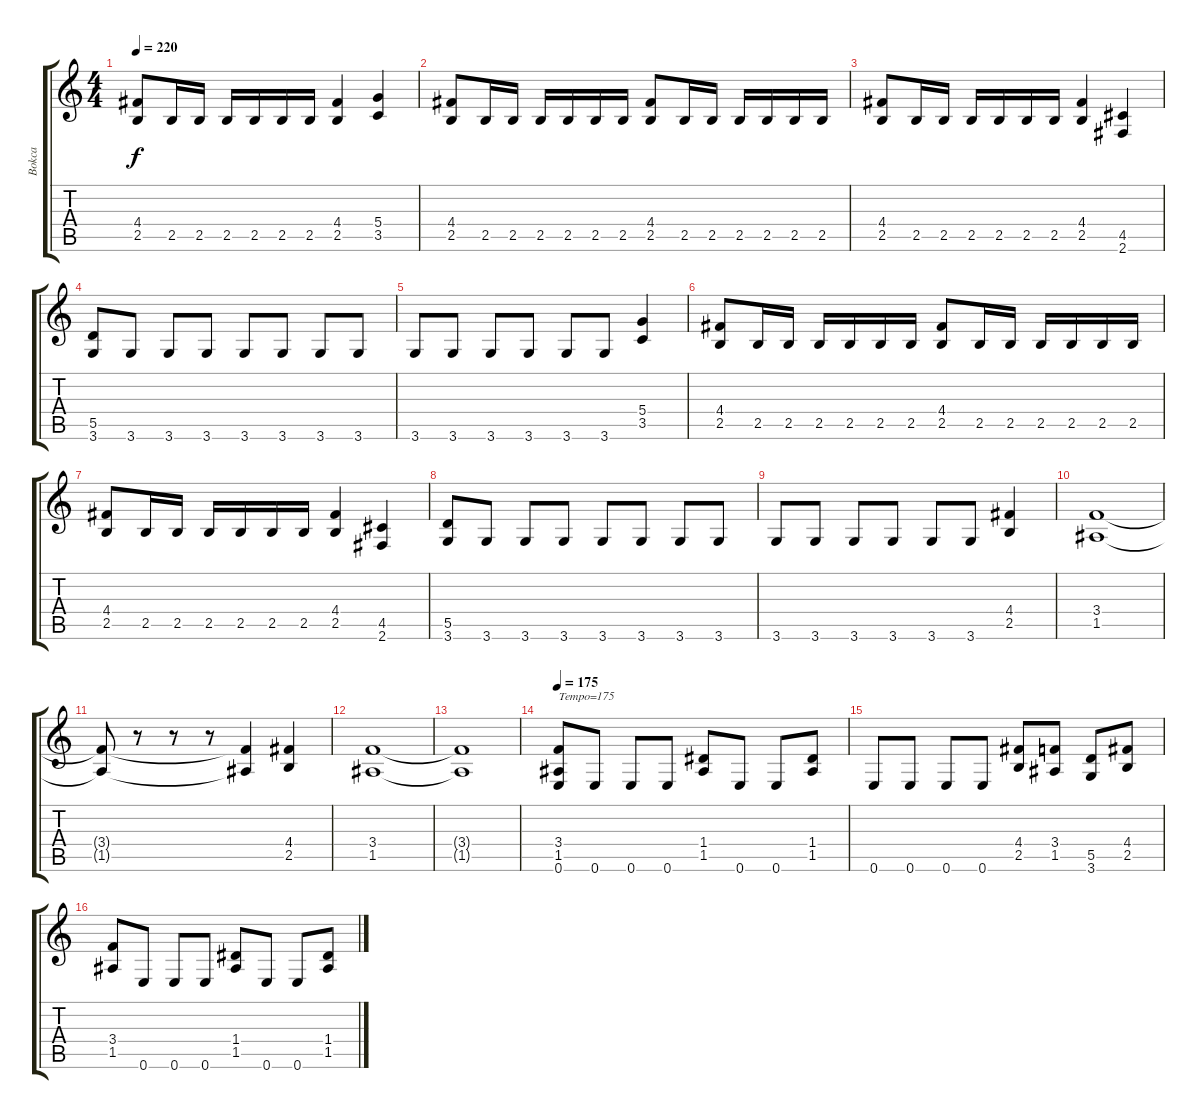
\track ("Bokca" "Bokca") {instrument distortionguitar}
\staff {score tabs}
\tuning (E4 B3 G3 D3 A2 E2) {hide}
\ts (4 4)
\tempo 220
\clef g2
\ks c
(4.4 2.5).8{dy f} 2.5.16 2.5.16 2.5.16 2.5.16 2.5.16 2.5.16 (4.4 2.5).4 (5.4 3.5).4 |
(4.4 2.5).8 2.5.16 2.5.16 2.5.16 2.5.16 2.5.16 2.5.16 (4.4 2.5).8 2.5.16 2.5.16 2.5.16 2.5.16 2.5.16 2.5.16 |
(4.4 2.5).8 2.5.16 2.5.16 2.5.16 2.5.16 2.5.16 2.5.16 (4.4 2.5).4 (4.5 2.6).4 |
(5.5 3.6).8 3.6.8 3.6.8 3.6.8 3.6.8 3.6.8 3.6.8 3.6.8 |
3.6.8 3.6.8 3.6.8 3.6.8 3.6.8 3.6.8 (5.4 3.5).4 |
(4.4 2.5).8 2.5.16 2.5.16 2.5.16 2.5.16 2.5.16 2.5.16 (4.4 2.5).8 2.5.16 2.5.16 2.5.16 2.5.16 2.5.16 2.5.16 |
(4.4 2.5).8 2.5.16 2.5.16 2.5.16 2.5.16 2.5.16 2.5.16 (4.4 2.5).4 (4.5 2.6).4 |
(5.5 3.6).8 3.6.8 3.6.8 3.6.8 3.6.8 3.6.8 3.6.8 3.6.8 |
3.6.8 3.6.8 3.6.8 3.6.8 3.6.8 3.6.8 (4.4 2.5).4 |
(3.4 1.5).1 |
(3.4{t} 1.5{t}).8 r.8 r.8 r.8 (3.4{t} 1.5{t}).4 (4.4 2.5).4 |
(3.4 1.5).1 |
(3.4{t} 1.5{t}).1 |
\tempo 175
(3.4 1.5 0.6).8{txt "Tempo=175"} 0.6.8 0.6.8 0.6.8 (1.4 1.5).8 0.6.8 0.6.8 (1.4 1.5).8 |
0.6.8 0.6.8 0.6.8 0.6.8 (4.4 2.5).8 (3.4 1.5).8 (5.5 3.6).8 (4.4 2.5).8 |
(3.4 1.5).8 0.6.8 0.6.8 0.6.8 (1.4 1.5).8 0.6.8 0.6.8 (1.4 1.5).8
